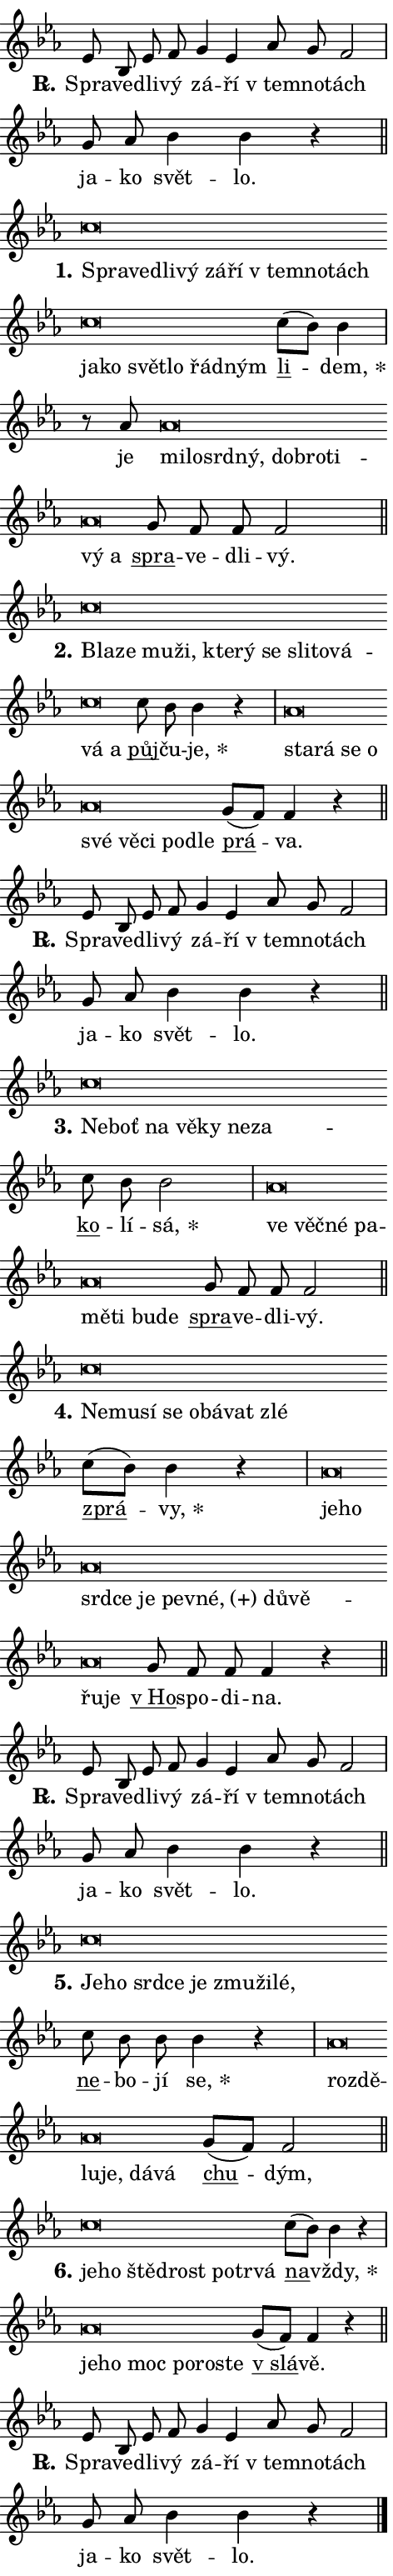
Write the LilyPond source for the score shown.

\version "2.24.0"
\header { tagline = "" }
\paper {
  indent = 0\cm
  top-margin = 0\cm
  right-margin = 0.13\cm % to fit lyric hyphens
  bottom-margin = 0\cm
  left-margin = 0\cm
  paper-width = 8\cm
  page-breaking = #ly:one-page-breaking
  system-system-spacing.basic-distance = #11
  score-system-spacing.basic-distance = #11
  ragged-last = ##f
}


%% Author: Thomas Morley
%% https://lists.gnu.org/archive/html/lilypond-user/2020-05/msg00002.html
#(define (line-position grob)
"Returns position of @var[grob} in current system:
   @code{'start}, if at first time-step
   @code{'end}, if at last time-step
   @code{'middle} otherwise
"
  (let* ((col (ly:item-get-column grob))
         (ln (ly:grob-object col 'left-neighbor))
         (rn (ly:grob-object col 'right-neighbor))
         (col-to-check-left (if (ly:grob? ln) ln col))
         (col-to-check-right (if (ly:grob? rn) rn col))
         (break-dir-left
           (and
             (ly:grob-property col-to-check-left 'non-musical #f)
             (ly:item-break-dir col-to-check-left)))
         (break-dir-right
           (and
             (ly:grob-property col-to-check-right 'non-musical #f)
             (ly:item-break-dir col-to-check-right))))
        (cond ((eqv? 1 break-dir-left) 'start)
              ((eqv? -1 break-dir-right) 'end)
              (else 'middle))))

#(define (tranparent-at-line-position vctor)
  (lambda (grob)
  "Relying on @code{line-position} select the relevant enry from @var{vctor}.
Used to determine transparency,"
    (case (line-position grob)
      ((end) (not (vector-ref vctor 0)))
      ((middle) (not (vector-ref vctor 1)))
      ((start) (not (vector-ref vctor 2))))))

noteHeadBreakVisibility =
#(define-music-function (break-visibility)(vector?)
"Makes @code{NoteHead}s transparent relying on @var{break-visibility}"
#{
  \override NoteHead.transparent =
    #(tranparent-at-line-position break-visibility)
#})

#(define delete-ledgers-for-transparent-note-heads
  (lambda (grob)
    "Reads whether a @code{NoteHead} is transparent.
If so this @code{NoteHead} is removed from @code{'note-heads} from
@var{grob}, which is supposed to be @code{LedgerLineSpanner}.
As a result ledgers are not printed for this @code{NoteHead}"
    (let* ((nhds-array (ly:grob-object grob 'note-heads))
           (nhds-list
             (if (ly:grob-array? nhds-array)
                 (ly:grob-array->list nhds-array)
                 '()))
           ;; Relies on the transparent-property being done before
           ;; Staff.LedgerLineSpanner.after-line-breaking is executed.
           ;; This is fragile ...
           (to-keep
             (remove
               (lambda (nhd)
                 (ly:grob-property nhd 'transparent #f))
               nhds-list)))
      ;; TODO find a better method to iterate over grob-arrays, similiar
      ;; to filter/remove etc for lists
      ;; For now rebuilt from scratch
      (set! (ly:grob-object grob 'note-heads)  '())
      (for-each
        (lambda (nhd)
          (ly:pointer-group-interface::add-grob grob 'note-heads nhd))
        to-keep))))

squashNotes = {
  \override NoteHead.X-extent = #'(-0.2 . 0.2)
  \override NoteHead.Y-extent = #'(-0.75 . 0)
  \override NoteHead.stencil =
    #(lambda (grob)
       (let ((pos (ly:grob-property grob 'staff-position)))
         (begin
           (if (< pos -7) (display "ERROR: Lower brevis then expected\n") (display ""))
           (if (<= pos -6) ly:text-interface::print ly:note-head::print))))
}
unSquashNotes = {
  \revert NoteHead.X-extent
  \revert NoteHead.Y-extent
  \revert NoteHead.stencil
}

hideNotes = \noteHeadBreakVisibility #begin-of-line-visible
unHideNotes = \noteHeadBreakVisibility #all-visible

% work-around for resetting accidentals
% https://lilypond.org/doc/v2.23/Documentation/notation/displaying-rhythms#unmetered-music
cadenzaMeasure = {
  \cadenzaOff
  \partial 1024 s1024
  \cadenzaOn
}

#(define-markup-command (accent layout props text) (markup?)
  "Underline accented syllable"
  (interpret-markup layout props
    #{\markup \override #'(offset . 4.3) \underline { #text }#}))

responsum = \markup \concat {
  "R" \hspace #-1.05 \path #0.1 #'((moveto 0 0.07) (lineto 0.9 0.8)) \hspace #0.05 "."
}

spaceSize = #0.6828661417322834 % exact space size for TeX Gyre Schola

\layout {
  \context {
    \Staff
    \remove "Time_signature_engraver"
    \override LedgerLineSpanner.after-line-breaking = #delete-ledgers-for-transparent-note-heads
  }
  \context {
    \Lyrics {
      \override LyricSpace.minimum-distance = \spaceSize
      \override LyricText.font-name = #"TeX Gyre Schola"
      \override LyricText.font-size = 1
      \override StanzaNumber.font-name = #"TeX Gyre Schola Bold"
      \override StanzaNumber.font-size = 1
    }
  }
  \context {
    \Score 
    \override NoteHead.text =
      #(lambda (grob) 
        (let ((pos (ly:grob-property grob 'staff-position)))
          #{\markup {
            \combine
              \halign #-0.55 \raise #(if (= pos -6) 0 0.5) \override #'(thickness . 2) \draw-line #'(3.2 . 0)
              \musicglyph "noteheads.sM1"
          }#}))
  }
}

% magnetic-lyrics.ily
%
%   written by
%     Jean Abou Samra <jean@abou-samra.fr>
%     Werner Lemberg <wl@gnu.org>
%
%   adapted by
%     Jiri Hon <jiri.hon@gmail.com>
%
% Version 2022-Apr-15

% https://www.mail-archive.com/lilypond-user@gnu.org/msg149350.html

#(define (Left_hyphen_pointer_engraver context)
   "Collect syllable-hyphen-syllable occurrences in lyrics and store
them in properties.  This engraver only looks to the left.  For
example, if the lyrics input is @code{foo -- bar}, it does the
following.

@itemize @bullet
@item
Set the @code{text} property of the @code{LyricHyphen} grob between
@q{foo} and @q{bar} to @code{foo}.

@item
Set the @code{left-hyphen} property of the @code{LyricText} grob with
text @q{foo} to the @code{LyricHyphen} grob between @q{foo} and
@q{bar}.
@end itemize

Use this auxiliary engraver in combination with the
@code{lyric-@/text::@/apply-@/magnetic-@/offset!} hook."
   (let ((hyphen #f)
         (text #f))
     (make-engraver
      (acknowledgers
       ((lyric-syllable-interface engraver grob source-engraver)
        (set! text grob)))
      (end-acknowledgers
       ((lyric-hyphen-interface engraver grob source-engraver)
        ;(when (not (grob::has-interface grob 'lyric-space-interface))
          (set! hyphen grob)));)
      ((stop-translation-timestep engraver)
       (when (and text hyphen)
         (ly:grob-set-object! text 'left-hyphen hyphen))
       (set! text #f)
       (set! hyphen #f)))))

#(define (lyric-text::apply-magnetic-offset! grob)
   "If the space between two syllables is less than the value in
property @code{LyricText@/.details@/.squash-threshold}, move the right
syllable to the left so that it gets concatenated with the left
syllable.

Use this function as a hook for
@code{LyricText@/.after-@/line-@/breaking} if the
@code{Left_@/hyphen_@/pointer_@/engraver} is active."
   (let ((hyphen (ly:grob-object grob 'left-hyphen #f)))
     (when hyphen
       (let ((left-text (ly:spanner-bound hyphen LEFT)))
         (when (grob::has-interface left-text 'lyric-syllable-interface)
           (let* ((common (ly:grob-common-refpoint grob left-text X))
                  (this-x-ext (ly:grob-extent grob common X))
                  (left-x-ext
                   (begin
                     ;; Trigger magnetism for left-text.
                     (ly:grob-property left-text 'after-line-breaking)
                     (ly:grob-extent left-text common X)))
                  ;; `delta` is the gap width between two syllables.
                  (delta (- (interval-start this-x-ext)
                            (interval-end left-x-ext)))
                  (details (ly:grob-property grob 'details))
                  (threshold (assoc-get 'squash-threshold details 0.2)))
             (when (< delta threshold)
               (let* (;; We have to manipulate the input text so that
                      ;; ligatures crossing syllable boundaries are not
                      ;; disabled.  For languages based on the Latin
                      ;; script this is essentially a beautification.
                      ;; However, for non-Western scripts it can be a
                      ;; necessity.
                      (lt (ly:grob-property left-text 'text))
                      (rt (ly:grob-property grob 'text))
                      (is-space (grob::has-interface hyphen 'lyric-space-interface))
                      (space (if is-space " " ""))
                      (extra-delta (if is-space spaceSize 0))
                      ;; Append new syllable.
                      (ltrt-space (if (and (string? lt) (string? rt))
                                (string-append lt space rt)
                                (make-concat-markup (list lt space rt))))
                      ;; Right-align `ltrt` to the right side.
                      (ltrt-space-markup (grob-interpret-markup
                               grob
                               (make-translate-markup
                                (cons (interval-length this-x-ext) 0)
                                (make-right-align-markup ltrt-space)))))
                 (begin
                   ;; Don't print `left-text`.
                   (ly:grob-set-property! left-text 'stencil #f)
                   ;; Set text and stencil (which holds all collected
                   ;; syllables so far) and shift it to the left.
                   (ly:grob-set-property! grob 'text ltrt-space)
                   (ly:grob-set-property! grob 'stencil ltrt-space-markup)
                   (ly:grob-translate-axis! grob (- (- delta extra-delta)) X))))))))))


#(define (lyric-hyphen::displace-bounds-first grob)
   ;; Make very sure this callback isn't triggered too early.
   (let ((left (ly:spanner-bound grob LEFT))
         (right (ly:spanner-bound grob RIGHT)))
     (ly:grob-property left 'after-line-breaking)
     (ly:grob-property right 'after-line-breaking)
     (ly:lyric-hyphen::print grob)))

squashThreshold = #0.4

\layout {
  \context {
    \Lyrics
    \consists #Left_hyphen_pointer_engraver
    \override LyricText.after-line-breaking =
      #lyric-text::apply-magnetic-offset!
    \override LyricHyphen.stencil = #lyric-hyphen::displace-bounds-first
    \override LyricText.details.squash-threshold = \squashThreshold
    \override LyricHyphen.minimum-distance = 0
    \override LyricHyphen.minimum-length = \squashThreshold
  }
}

squashText = \override LyricText.details.squash-threshold = 9999
unSquashText = \override LyricText.details.squash-threshold = \squashThreshold

leftText = \override LyricText.self-alignment-X = #LEFT
unLeftText = \revert LyricText.self-alignment-X

starOffset = #(lambda (grob) 
                (let ((x_offset (ly:self-alignment-interface::aligned-on-x-parent grob)))
                  (if (= x_offset 0) 0 (+ x_offset 1.2))))

star = #(define-music-function (syllable)(string?)
"Append star separator at the end of a syllable"
#{
  \once \override LyricText.X-offset = #starOffset
  \lyricmode { \markup {
    #syllable
    \override #'((font-name . "TeX Gyre Schola Bold")) \hspace #0.2 \lower #0.65 \larger "*"
  } }
#})

starAccent = #(define-music-function (syllable)(string?)
"Append star separator at the end of a syllable and make accent"
#{
  \once \override LyricText.X-offset = #starOffset
  \lyricmode { \markup {
    \accent #syllable
    \override #'((font-name . "TeX Gyre Schola Bold")) \hspace #0.2 \lower #0.65 \larger "*"
  } }
#})

breath = #(define-music-function (syllable)(string?)
"Append breathing indicator at the end of a syllable"
#{
  \lyricmode { \markup { #syllable "+" } }
#})

optionalBreath = #(define-music-function (syllable)(string?)
"Append optional breathing indicator at the end of a syllable"
#{
  \lyricmode { \markup { #syllable "(+)" } }
#})


\score {
    <<
        \new Voice = "melody" { \cadenzaOn \key es \major \relative { es'8 bes es f g4 es as8 g f2 \cadenzaMeasure \bar "|" g8 as bes4 bes r4 \cadenzaMeasure \bar "||" \break } }
        \new Lyrics \lyricsto "melody" { \lyricmode { \set stanza = \responsum
Spra -- ve -- dli -- vý zá -- ří "v tem" -- no -- tách ja -- ko svět -- lo. } }
    >>
    \layout {}
}

\score {
    <<
        \new Voice = "melody" { \cadenzaOn \key es \major \relative { \squashNotes c''\breve*1/16 \hideNotes \breve*1/16 \bar "" \breve*1/16 \bar "" \breve*1/16 \bar "" \breve*1/16 \bar "" \breve*1/16 \bar "" \breve*1/16 \bar "" \breve*1/16 \bar "" \breve*1/16 \bar "" \breve*1/16 \bar "" \breve*1/16 \bar "" \breve*1/16 \bar "" \breve*1/16 \bar "" \breve*1/16 \breve*1/16 \bar "" \unHideNotes \unSquashNotes \bar "" c8[( bes)] bes4 \cadenzaMeasure \bar "|" r8 as8 \squashNotes as\breve*1/16 \hideNotes \breve*1/16 \bar "" \breve*1/16 \bar "" \breve*1/16 \bar "" \breve*1/16 \bar "" \breve*1/16 \bar "" \breve*1/16 \bar "" \breve*1/16 \breve*1/16 \bar "" \unHideNotes \unSquashNotes \bar "" g8 f f f2 \cadenzaMeasure \bar "||" \break } }
        \new Lyrics \lyricsto "melody" { \lyricmode { \set stanza = "1."
\leftText Spra -- \squashText ve -- dli -- vý zá -- ří "v tem" -- no -- tách ja -- ko svět -- lo řád -- ným \unLeftText \unSquashText \markup \accent li -- \star dem, je \leftText mi -- \squashText lo -- srd -- ný, dob -- ro -- ti -- vý a \unLeftText \unSquashText \markup \accent spra -- ve -- dli -- vý. } }
    >>
    \layout {}
}

\score {
    <<
        \new Voice = "melody" { \cadenzaOn \key es \major \relative { \squashNotes c''\breve*1/16 \hideNotes \breve*1/16 \bar "" \breve*1/16 \bar "" \breve*1/16 \bar "" \breve*1/16 \bar "" \breve*1/16 \bar "" \breve*1/16 \bar "" \breve*1/16 \bar "" \breve*1/16 \bar "" \breve*1/16 \bar "" \breve*1/16 \breve*1/16 \bar "" \unHideNotes \unSquashNotes \bar "" c8 bes bes4 r \cadenzaMeasure \bar "|" \squashNotes as\breve*1/16 \hideNotes \breve*1/16 \bar "" \breve*1/16 \bar "" \breve*1/16 \bar "" \breve*1/16 \bar "" \breve*1/16 \bar "" \breve*1/16 \bar "" \breve*1/16 \breve*1/16 \bar "" \unHideNotes \unSquashNotes \bar "" g8[( f)] f4 r \cadenzaMeasure \bar "||" \break } }
        \new Lyrics \lyricsto "melody" { \lyricmode { \set stanza = "2."
\leftText Bla -- \squashText ze mu -- ži, kte -- rý se sli -- to -- vá -- vá a \unLeftText \unSquashText \markup \accent půj -- ču -- \star je, \leftText sta -- \squashText rá se o své vě -- ci po -- dle \unLeftText \unSquashText \markup \accent prá -- va. } }
    >>
    \layout {}
}

\score {
    <<
        \new Voice = "melody" { \cadenzaOn \key es \major \relative { es'8 bes es f g4 es as8 g f2 \cadenzaMeasure \bar "|" g8 as bes4 bes r4 \cadenzaMeasure \bar "||" \break } }
        \new Lyrics \lyricsto "melody" { \lyricmode { \set stanza = \responsum
Spra -- ve -- dli -- vý zá -- ří "v tem" -- no -- tách ja -- ko svět -- lo. } }
    >>
    \layout {}
}

\score {
    <<
        \new Voice = "melody" { \cadenzaOn \key es \major \relative { \squashNotes c''\breve*1/16 \hideNotes \breve*1/16 \bar "" \breve*1/16 \bar "" \breve*1/16 \bar "" \breve*1/16 \bar "" \breve*1/16 \breve*1/16 \bar "" \unHideNotes \unSquashNotes \bar "" c8 bes bes2 \cadenzaMeasure \bar "|" \squashNotes as\breve*1/16 \hideNotes \breve*1/16 \bar "" \breve*1/16 \bar "" \breve*1/16 \bar "" \breve*1/16 \bar "" \breve*1/16 \bar "" \breve*1/16 \breve*1/16 \bar "" \unHideNotes \unSquashNotes \bar "" g8 f f f2 \cadenzaMeasure \bar "||" \break } }
        \new Lyrics \lyricsto "melody" { \lyricmode { \set stanza = "3."
\leftText Ne -- \squashText boť na vě -- ky ne -- za -- \unLeftText \unSquashText \markup \accent ko -- lí -- \star sá, \leftText ve \squashText věč -- né pa -- mě -- ti bu -- de \unLeftText \unSquashText \markup \accent spra -- ve -- dli -- vý. } }
    >>
    \layout {}
}

\score {
    <<
        \new Voice = "melody" { \cadenzaOn \key es \major \relative { \squashNotes c''\breve*1/16 \hideNotes \breve*1/16 \bar "" \breve*1/16 \bar "" \breve*1/16 \bar "" \breve*1/16 \bar "" \breve*1/16 \bar "" \breve*1/16 \breve*1/16 \bar "" \unHideNotes \unSquashNotes \bar "" c8[( bes)] bes4 r \cadenzaMeasure \bar "|" \squashNotes as\breve*1/16 \hideNotes \breve*1/16 \bar "" \breve*1/16 \bar "" \breve*1/16 \bar "" \breve*1/16 \bar "" \breve*1/16 \bar "" \breve*1/16 \bar "" \breve*1/16 \bar "" \breve*1/16 \bar "" \breve*1/16 \breve*1/16 \bar "" \unHideNotes \unSquashNotes \bar "" g8 f f f4 r \cadenzaMeasure \bar "||" \break } }
        \new Lyrics \lyricsto "melody" { \lyricmode { \set stanza = "4."
\leftText Ne -- \squashText mu -- sí se o -- bá -- vat zlé \unLeftText \unSquashText \markup \accent zprá -- \star vy, \leftText je -- \squashText ho srd -- ce je pev -- \optionalBreath né, dů -- vě -- řu -- je \unLeftText \unSquashText \markup \accent "v Ho" -- spo -- di -- na. } }
    >>
    \layout {}
}

\score {
    <<
        \new Voice = "melody" { \cadenzaOn \key es \major \relative { es'8 bes es f g4 es as8 g f2 \cadenzaMeasure \bar "|" g8 as bes4 bes r4 \cadenzaMeasure \bar "||" \break } }
        \new Lyrics \lyricsto "melody" { \lyricmode { \set stanza = \responsum
Spra -- ve -- dli -- vý zá -- ří "v tem" -- no -- tách ja -- ko svět -- lo. } }
    >>
    \layout {}
}

\score {
    <<
        \new Voice = "melody" { \cadenzaOn \key es \major \relative { \squashNotes c''\breve*1/16 \hideNotes \breve*1/16 \bar "" \breve*1/16 \bar "" \breve*1/16 \bar "" \breve*1/16 \bar "" \breve*1/16 \bar "" \breve*1/16 \breve*1/16 \bar "" \unHideNotes \unSquashNotes \bar "" c8 bes bes bes4 r \cadenzaMeasure \bar "|" \squashNotes as\breve*1/16 \hideNotes \breve*1/16 \bar "" \breve*1/16 \bar "" \breve*1/16 \bar "" \breve*1/16 \breve*1/16 \bar "" \unHideNotes \unSquashNotes \bar "" g8[( f)] f2 \cadenzaMeasure \bar "||" \break } }
        \new Lyrics \lyricsto "melody" { \lyricmode { \set stanza = "5."
\leftText Je -- \squashText ho srd -- ce je zmu -- ži -- lé, \unLeftText \unSquashText \markup \accent ne -- bo -- jí \star se, \leftText roz -- \squashText dě -- lu -- je, dá -- vá \unLeftText \unSquashText \markup \accent chu -- dým, } }
    >>
    \layout {}
}

\score {
    <<
        \new Voice = "melody" { \cadenzaOn \key es \major \relative { \squashNotes c''\breve*1/16 \hideNotes \breve*1/16 \bar "" \breve*1/16 \bar "" \breve*1/16 \bar "" \breve*1/16 \bar "" \breve*1/16 \breve*1/16 \bar "" \unHideNotes \unSquashNotes \bar "" c8[( bes)] bes4 r \cadenzaMeasure \bar "|" \squashNotes as\breve*1/16 \hideNotes \breve*1/16 \bar "" \breve*1/16 \bar "" \breve*1/16 \bar "" \breve*1/16 \breve*1/16 \bar "" \unHideNotes \unSquashNotes \bar "" g8[( f)] f4 r \cadenzaMeasure \bar "||" \break } }
        \new Lyrics \lyricsto "melody" { \lyricmode { \set stanza = "6."
\leftText je -- \squashText ho ště -- drost po -- tr -- vá \unLeftText \unSquashText \markup \accent na -- \star vždy, \leftText je -- \squashText ho moc po -- ro -- ste \unLeftText \unSquashText \markup \accent "v slá" -- vě. } }
    >>
    \layout {}
}

\score {
    <<
        \new Voice = "melody" { \cadenzaOn \key es \major \relative { es'8 bes es f g4 es as8 g f2 \cadenzaMeasure \bar "|" g8 as bes4 bes r4 \cadenzaMeasure \bar "||" \break } \bar "|." }
        \new Lyrics \lyricsto "melody" { \lyricmode { \set stanza = \responsum
Spra -- ve -- dli -- vý zá -- ří "v tem" -- no -- tách ja -- ko svět -- lo. } }
    >>
    \layout {}
}
